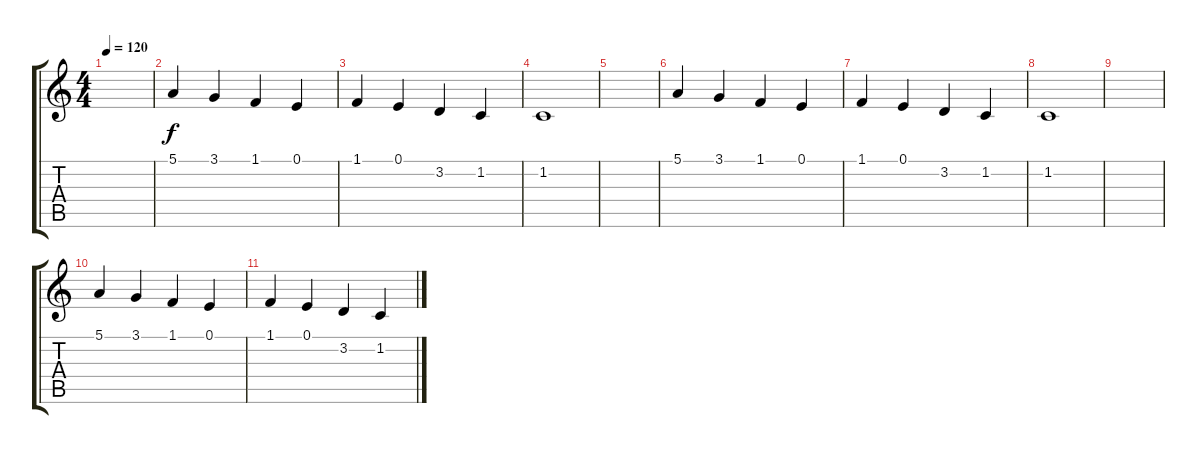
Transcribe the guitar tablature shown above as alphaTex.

\track "" {instrument choiraahs}
\staff {score tabs}
\tuning (E4 B3 G3 D3 A2 E2) {hide}
\ts (4 4)
\tempo 120
\clef g2
\ks c
|
5.1.4 3.1.4 1.1.4 0.1.4 |
1.1.4 0.1.4 3.2.4 1.2.4 |
1.2.1 |
|
5.1.4 3.1.4 1.1.4 0.1.4 |
1.1.4 0.1.4 3.2.4 1.2.4 |
1.2.1 |
|
5.1.4 3.1.4 1.1.4 0.1.4 |
1.1.4 0.1.4 3.2.4 1.2.4
